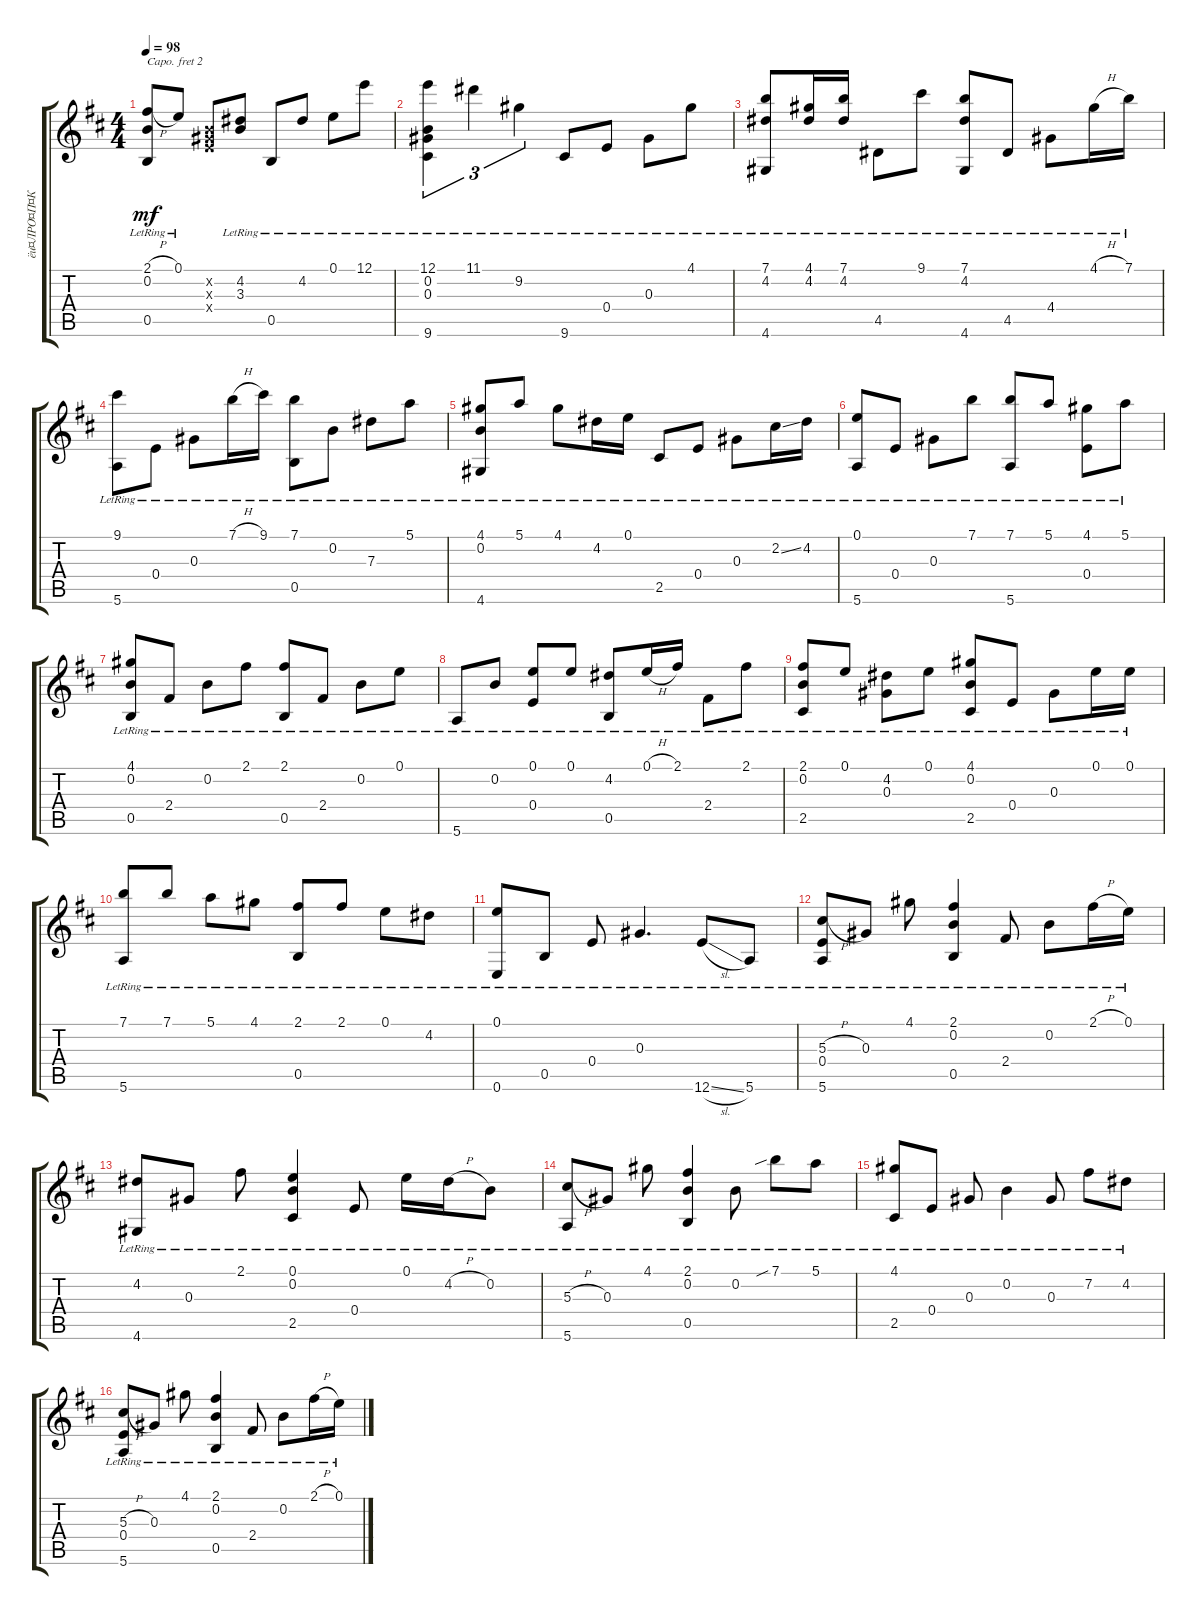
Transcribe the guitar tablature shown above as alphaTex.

\track ("ёи¤ЛРО¤П¤К¤¤¤±¤м¤Й" "ёи¤ЛРО¤П¤К") {instrument acousticguitarsteel}
\staff {score tabs}
\capo 2
\tuning (D4 A3 Gb3 D3 A2 D2) {hide}
\ts (4 4)
\tempo 98
\clef g2
\ks d
(2.1{h lr} 0.2{lr} 0.5{lr}).8{dy mf} 0.1{lr}.8 (0.2{x} 0.3{x} 0.4{x}).8 (4.2{lr} 3.3{lr}).8 0.5{lr}.8 4.2{lr}.8 0.1{lr}.8 12.1{lr}.8 |
(12.1{lr} 0.2{lr} 0.3{lr} 9.6{lr}).4{tu (3 2)} 11.1{lr}.4{tu (3 2)} 9.2{lr}.4{tu (3 2)} 9.6{lr}.8 0.4{lr}.8 0.3{lr}.8 4.1{lr}.8 |
(7.1{lr} 4.2{lr} 4.6{lr}).8 (4.1{lr} 4.2{lr}).16 (7.1{lr} 4.2{lr}).16 4.5{lr}.8 9.1{lr}.8 (7.1{lr} 4.2{lr} 4.6{lr}).8 4.5{lr}.8 4.4{lr}.8 4.1{h lr}.16 7.1{lr}.16 |
(9.1{lr} 5.6{lr}).8 0.4{lr}.8 0.3{lr}.8 7.1{h lr}.16 9.1{lr}.16 (7.1{lr} 0.5{lr}).8 0.2{lr}.8 7.3{lr}.8 5.1{lr}.8 |
(4.1{lr} 0.2{lr} 4.6{lr}).8 5.1{lr}.8 4.1{lr}.8 4.2{lr}.16 0.1{lr}.16 2.5{lr}.8 0.4{lr}.8 0.3{lr}.8 2.2{ss lr}.16 4.2{lr}.16 |
(0.1{lr} 5.6{lr}).8 0.4{lr}.8 0.3{lr}.8 7.1{lr}.8 (7.1{lr} 5.6{lr}).8 5.1{lr}.8 (4.1{lr} 0.4{lr}).8 5.1{lr}.8 |
(4.1{lr} 0.2{lr} 0.5{lr}).8 2.4{lr}.8 0.2{lr}.8 2.1{lr}.8 (2.1{lr} 0.5{lr}).8 2.4{lr}.8 0.2{lr}.8 0.1{lr}.8 |
5.6{lr}.8 0.2{lr}.8 (0.1{lr} 0.4{lr}).8 0.1{lr}.8 (4.2{lr} 0.5{lr}).8 0.1{h lr}.16 2.1{lr}.16 2.4{lr}.8 2.1{lr}.8 |
(2.1{lr} 0.2{lr} 2.5{lr}).8 0.1{lr}.8 (4.2{lr} 0.3{lr}).8 0.1{lr}.8 (4.1{lr} 0.2{lr} 2.5{lr}).8 0.4{lr}.8 0.3{lr}.8 0.1{lr}.16 0.1{lr}.16 |
(7.1{lr} 5.6{lr}).8 7.1{lr}.8 5.1{lr}.8 4.1{lr}.8 (2.1{lr} 0.5{lr}).8 2.1{lr}.8 0.1{lr}.8 4.2{lr}.8 |
(0.1{lr} 0.6{lr}).8 0.5{lr}.8 0.4{lr}.8 0.3{lr}.4{d} 12.6{sl lr}.8 5.6{lr}.8 |
(5.3{h lr} 0.4{lr} 5.6{lr}).8 0.3{lr}.8 4.1{lr}.8 (2.1{lr} 0.2{lr} 0.5{lr}).4 2.4{lr}.8 0.2{lr}.8 2.1{h lr}.16 0.1{lr}.16 |
(4.2{lr} 4.6{lr}).8 0.3{lr}.8 2.1{lr}.8 (0.1{lr} 0.2{lr} 2.5{lr}).4 0.4{lr}.8 0.1{lr}.16 4.2{h lr}.16 0.2{lr}.8 |
(5.3{h lr} 5.6{lr}).8 0.3{lr}.8 4.1{lr}.8 (2.1{lr} 0.2{lr} 0.5{lr}).4 0.2{lr}.8 7.1{sib lr}.8 5.1{lr}.8 |
(4.1{lr} 2.5{lr}).8 0.4{lr}.8 0.3{lr}.8 0.2{lr}.4 0.3{lr}.8 7.2{lr}.8 4.2{lr}.8 |
(5.3{h lr} 0.4{lr} 5.6{lr}).8 0.3{lr}.8 4.1{lr}.8 (2.1{lr} 0.2{lr} 0.5{lr}).4 2.4{lr}.8 0.2{lr}.8 2.1{h lr}.16 0.1{lr}.16
